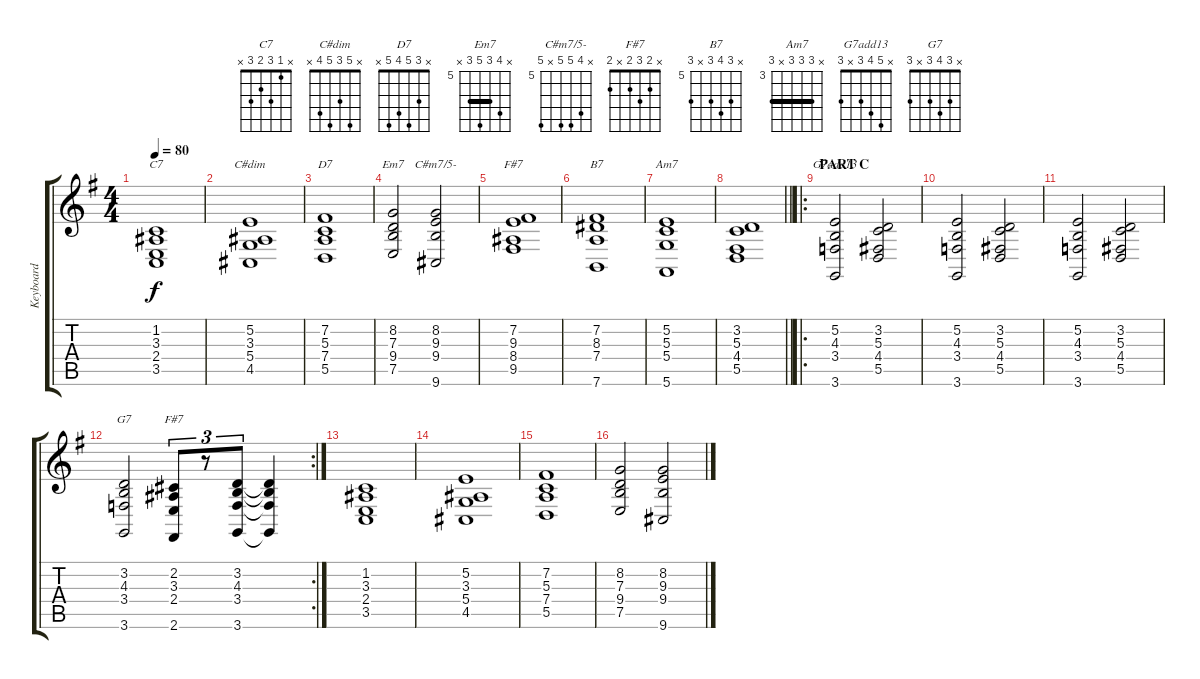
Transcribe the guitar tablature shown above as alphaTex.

\track ("Keyboard" "Keyboard") {instrument electricpiano1}
\staff {score tabs}
\tuning (E4 B3 G3 D3 A2 E2) {hide}
\chord ("C7" x 1 3 2 3 x)
\chord ("C#dim" x 5 3 5 4 x)
\chord ("D7" x 3 5 4 5 x)
\chord ("Em7" x 8 7 9 7 x) {firstfret 5 barre 7}
\chord ("C#m7/5-" x 8 9 9 x 9) {firstfret 5}
\chord ("F#7" x 7 9 8 9 x) {firstfret 7}
\chord ("B7" x 7 8 7 x 7) {firstfret 5}
\chord ("Am7" x 5 5 5 x 5) {firstfret 3 barre 5}
\chord ("G7add13" x 5 4 3 x 3)
\chord ("G7" x 3 4 3 x 3)
\chord ("F#7" x 2 3 2 x 2)
\ts (4 4)
\tempo 80
\clef g2
\ks g
(1.2 3.3 2.4 3.5).1{ch "C7" dy f} |
(5.2 3.3 5.4 4.5).1{ch "C#dim"} |
(7.2 5.3 7.4 5.5).1{ch "D7"} |
(8.2 7.3 9.4 7.5).2{ch "Em7"} (8.2 9.3 9.4 9.6).2{ch "C#m7/5-"} |
(7.2 9.3 8.4 9.5).1{ch "F#7"} |
(7.2 8.3 7.4 7.6).1{ch "B7"} |
(5.2 5.3 5.4 5.6).1{ch "Am7"} |
\barLineRight lightlight
(3.2 5.3 4.4 5.5).1 |
\ro
\section ("" "PART C")
(5.2 4.3 3.4 3.6).2{ch "G7add13"} (3.2 5.3 4.4 5.5).2 |
(5.2 4.3 3.4 3.6).2 (3.2 5.3 4.4 5.5).2 |
(5.2 4.3 3.4 3.6).2 (3.2 5.3 4.4 5.5).2 |
\rc 2
(3.2 4.3 3.4 3.6).2{ch "G7"} (2.2 3.3 2.4 2.6).8{tu (3 2) ch "F#7"} r.8{tu (3 2)} (3.2 4.3 3.4 3.6).8{tu (3 2)} (3.2{t} 4.3{t} 3.4{t} 3.6{t}).4 |
(1.2 3.3 2.4 3.5).1 |
(5.2 3.3 5.4 4.5).1 |
(7.2 5.3 7.4 5.5).1 |
(8.2 7.3 9.4 7.5).2 (8.2 9.3 9.4 9.6).2
